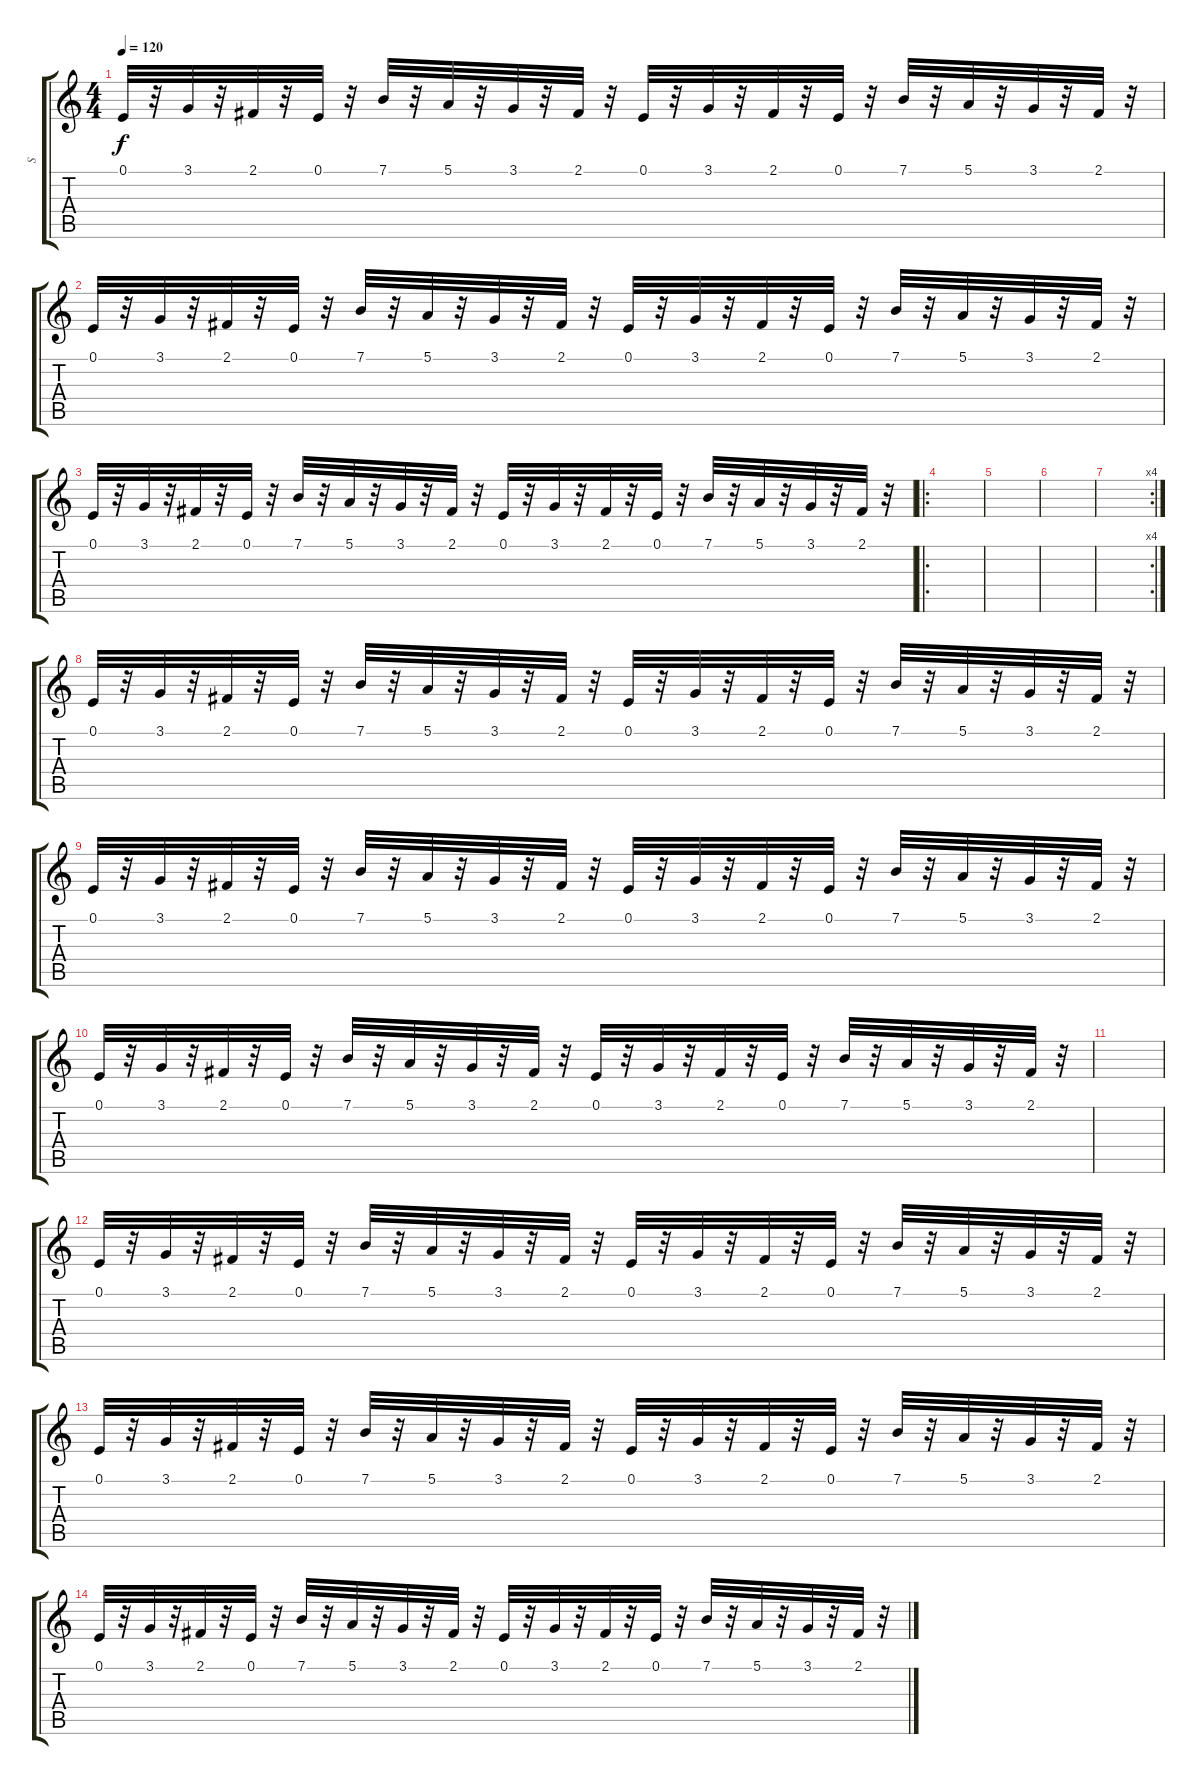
\track ("S" "S") {instrument flute}
\staff {score tabs}
\tuning (E4 B3 G3 D3 A2 E2) {hide}
\ts (4 4)
\tempo 120
\clef g2
\ks c
0.1.32{dy f} r.32 3.1.32 r.32 2.1.32 r.32 0.1.32 r.32 7.1.32 r.32 5.1.32 r.32 3.1.32 r.32 2.1.32 r.32 0.1.32 r.32 3.1.32 r.32 2.1.32 r.32 0.1.32 r.32 7.1.32 r.32 5.1.32 r.32 3.1.32 r.32 2.1.32 r.32 |
0.1.32 r.32 3.1.32 r.32 2.1.32 r.32 0.1.32 r.32 7.1.32 r.32 5.1.32 r.32 3.1.32 r.32 2.1.32 r.32 0.1.32 r.32 3.1.32 r.32 2.1.32 r.32 0.1.32 r.32 7.1.32 r.32 5.1.32 r.32 3.1.32 r.32 2.1.32 r.32 |
0.1.32 r.32 3.1.32 r.32 2.1.32 r.32 0.1.32 r.32 7.1.32 r.32 5.1.32 r.32 3.1.32 r.32 2.1.32 r.32 0.1.32 r.32 3.1.32 r.32 2.1.32 r.32 0.1.32 r.32 7.1.32 r.32 5.1.32 r.32 3.1.32 r.32 2.1.32 r.32 |
\ro
|
|
|
\rc 4
|
0.1.32 r.32 3.1.32 r.32 2.1.32 r.32 0.1.32 r.32 7.1.32 r.32 5.1.32 r.32 3.1.32 r.32 2.1.32 r.32 0.1.32 r.32 3.1.32 r.32 2.1.32 r.32 0.1.32 r.32 7.1.32 r.32 5.1.32 r.32 3.1.32 r.32 2.1.32 r.32 |
0.1.32 r.32 3.1.32 r.32 2.1.32 r.32 0.1.32 r.32 7.1.32 r.32 5.1.32 r.32 3.1.32 r.32 2.1.32 r.32 0.1.32 r.32 3.1.32 r.32 2.1.32 r.32 0.1.32 r.32 7.1.32 r.32 5.1.32 r.32 3.1.32 r.32 2.1.32 r.32 |
0.1.32 r.32 3.1.32 r.32 2.1.32 r.32 0.1.32 r.32 7.1.32 r.32 5.1.32 r.32 3.1.32 r.32 2.1.32 r.32 0.1.32 r.32 3.1.32 r.32 2.1.32 r.32 0.1.32 r.32 7.1.32 r.32 5.1.32 r.32 3.1.32 r.32 2.1.32 r.32 |
|
0.1.32 r.32 3.1.32 r.32 2.1.32 r.32 0.1.32 r.32 7.1.32 r.32 5.1.32 r.32 3.1.32 r.32 2.1.32 r.32 0.1.32 r.32 3.1.32 r.32 2.1.32 r.32 0.1.32 r.32 7.1.32 r.32 5.1.32 r.32 3.1.32 r.32 2.1.32 r.32 |
0.1.32 r.32 3.1.32 r.32 2.1.32 r.32 0.1.32 r.32 7.1.32 r.32 5.1.32 r.32 3.1.32 r.32 2.1.32 r.32 0.1.32 r.32 3.1.32 r.32 2.1.32 r.32 0.1.32 r.32 7.1.32 r.32 5.1.32 r.32 3.1.32 r.32 2.1.32 r.32 |
0.1.32 r.32 3.1.32 r.32 2.1.32 r.32 0.1.32 r.32 7.1.32 r.32 5.1.32 r.32 3.1.32 r.32 2.1.32 r.32 0.1.32 r.32 3.1.32 r.32 2.1.32 r.32 0.1.32 r.32 7.1.32 r.32 5.1.32 r.32 3.1.32 r.32 2.1.32 r.32
